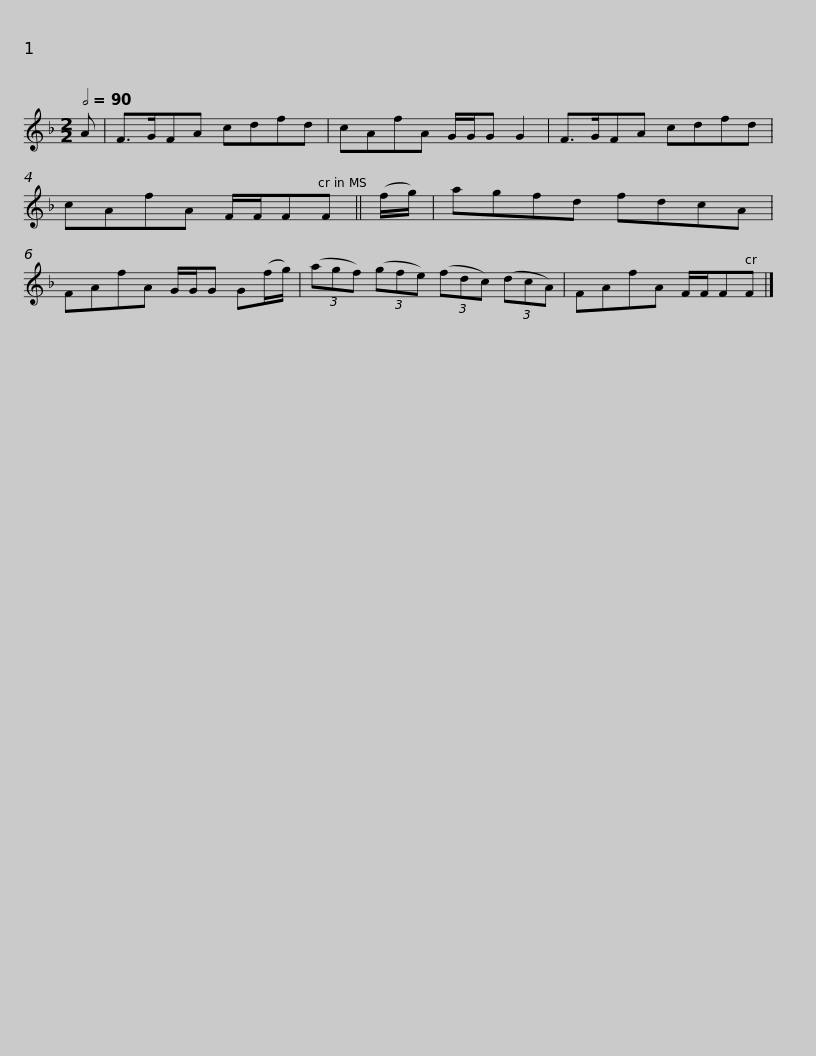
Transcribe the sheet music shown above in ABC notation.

X:1
L:1/8
Q:1/2=90
M:2/2
I:linebreak $
K:F
V:1 treble
V:1
 A | F>GFA cdfd | cAfA G/G/G G2 |$ F>GFA cdfd | cAfA F/F/FF ||$ %5
 (f/g/) | agfd fdcA | FAfA G/G/G G(f/g/) |$ (3(agf) (3(gfe) (3(fdc) (3(dcA) | FAfA F/F/FF |] %10
